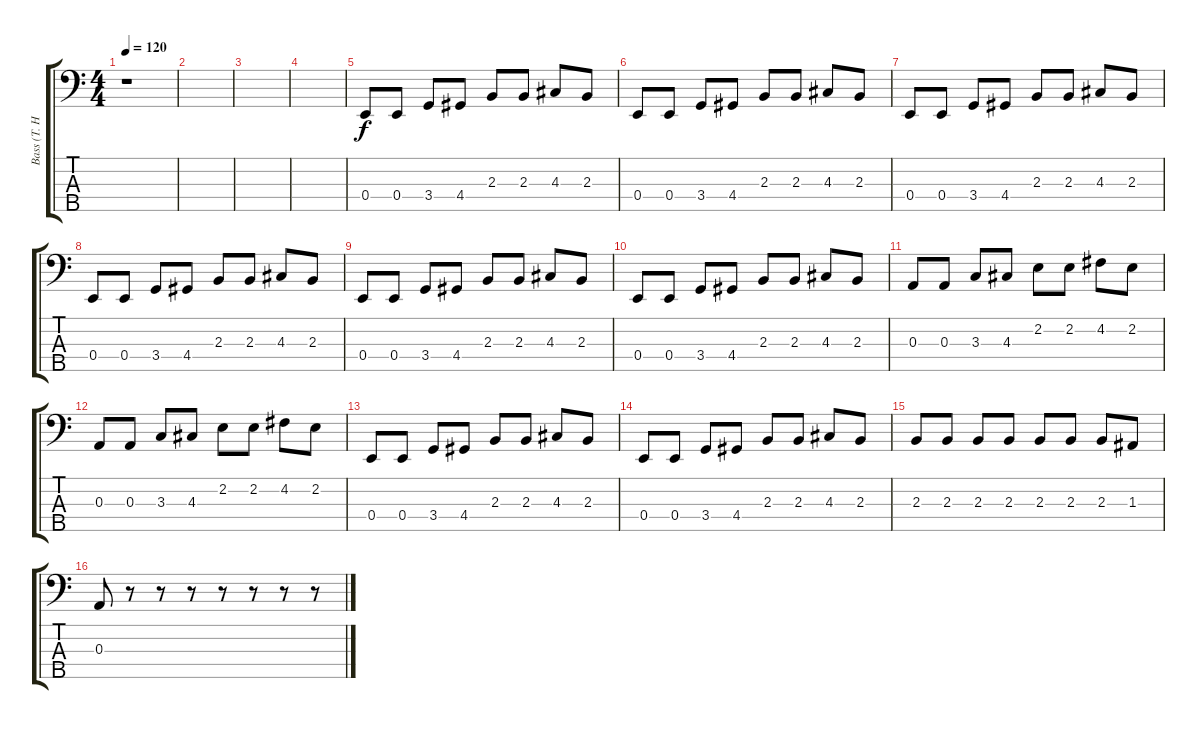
\track ("Bass (T. Hamilton)" "Bass (T. H") {instrument electricbassfinger}
\staff {score tabs}
\tuning (G2 D2 A1 E1 B0) {hide}
\ts (4 4)
\tempo 120
\clef f4
\ks c
r.1{dy f instrument electricbassfinger} |
|
|
|
0.4.8 0.4.8 3.4.8 4.4.8 2.3.8 2.3.8 4.3.8 2.3.8 |
0.4.8 0.4.8 3.4.8 4.4.8 2.3.8 2.3.8 4.3.8 2.3.8 |
0.4.8 0.4.8 3.4.8 4.4.8 2.3.8 2.3.8 4.3.8 2.3.8 |
0.4.8 0.4.8 3.4.8 4.4.8 2.3.8 2.3.8 4.3.8 2.3.8 |
0.4.8 0.4.8 3.4.8 4.4.8 2.3.8 2.3.8 4.3.8 2.3.8 |
0.4.8 0.4.8 3.4.8 4.4.8 2.3.8 2.3.8 4.3.8 2.3.8 |
0.3.8 0.3.8 3.3.8 4.3.8 2.2.8 2.2.8 4.2.8 2.2.8 |
0.3.8 0.3.8 3.3.8 4.3.8 2.2.8 2.2.8 4.2.8 2.2.8 |
0.4.8 0.4.8 3.4.8 4.4.8 2.3.8 2.3.8 4.3.8 2.3.8 |
0.4.8 0.4.8 3.4.8 4.4.8 2.3.8 2.3.8 4.3.8 2.3.8 |
2.3.8 2.3.8 2.3.8 2.3.8 2.3.8 2.3.8 2.3.8 1.3.8 |
0.3.8 r.8 r.8 r.8 r.8 r.8 r.8 r.8
